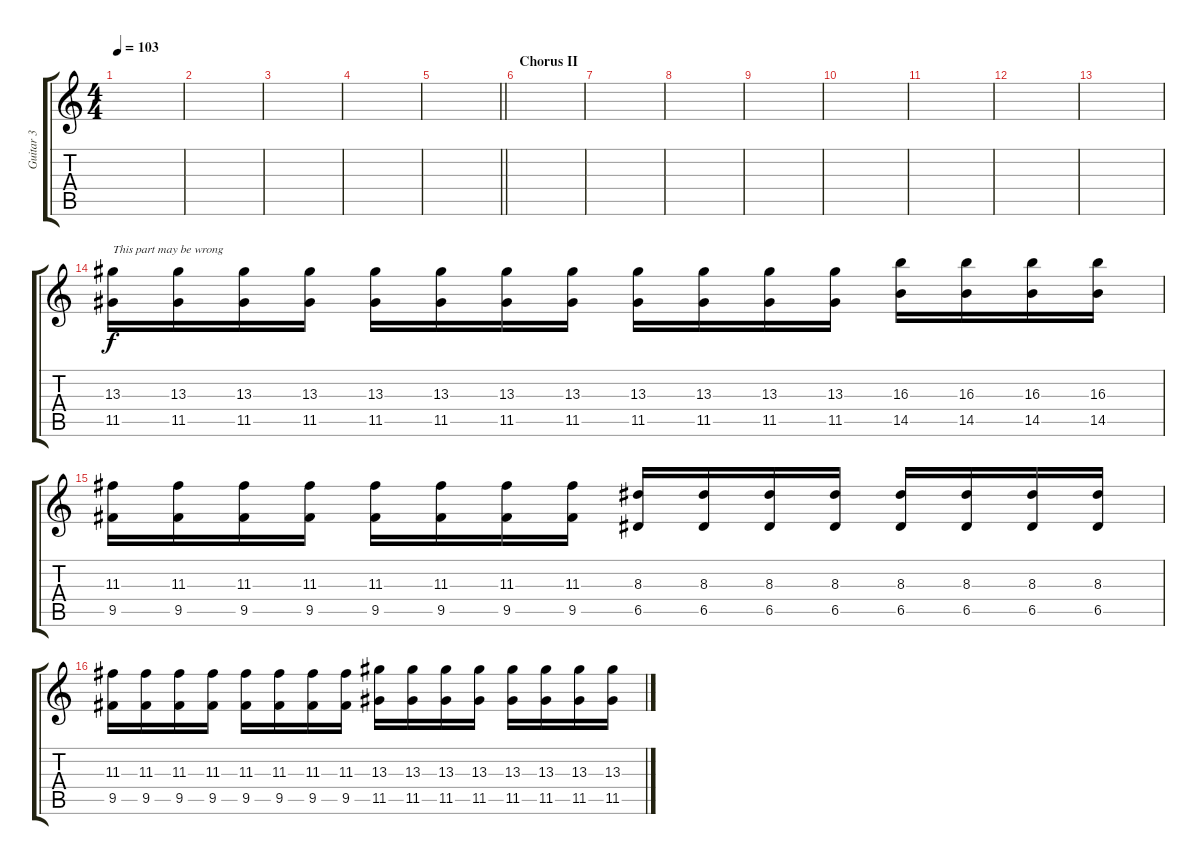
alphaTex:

\track ("Guitar 3" "Guitar 3") {instrument electricguitarjazz}
\staff {score tabs}
\tuning (E4 B3 G3 D3 A2 E2) {hide}
\ts (4 4)
\tempo 103
\clef g2
\ks c
|
|
|
|
\barLineRight lightlight
|
\section ("" "Chorus II")
|
|
|
|
|
|
|
|
(13.3 11.5).16{txt "This part may be wrong" balance 3 instrument distortionguitar} (13.3 11.5).16 (13.3 11.5).16 (13.3 11.5).16 (13.3 11.5).16 (13.3 11.5).16 (13.3 11.5).16 (13.3 11.5).16 (13.3 11.5).16 (13.3 11.5).16 (13.3 11.5).16 (13.3 11.5).16 (16.3 14.5).16 (16.3 14.5).16 (16.3 14.5).16 (16.3 14.5).16 |
(11.3 9.5).16 (11.3 9.5).16 (11.3 9.5).16 (11.3 9.5).16 (11.3 9.5).16 (11.3 9.5).16 (11.3 9.5).16 (11.3 9.5).16 (8.3 6.5).16 (8.3 6.5).16 (8.3 6.5).16 (8.3 6.5).16 (8.3 6.5).16 (8.3 6.5).16 (8.3 6.5).16 (8.3 6.5).16 |
(11.3 9.5).16 (11.3 9.5).16 (11.3 9.5).16 (11.3 9.5).16 (11.3 9.5).16 (11.3 9.5).16 (11.3 9.5).16 (11.3 9.5).16 (13.3 11.5).16 (13.3 11.5).16 (13.3 11.5).16 (13.3 11.5).16 (13.3 11.5).16 (13.3 11.5).16 (13.3 11.5).16 (13.3 11.5).16
